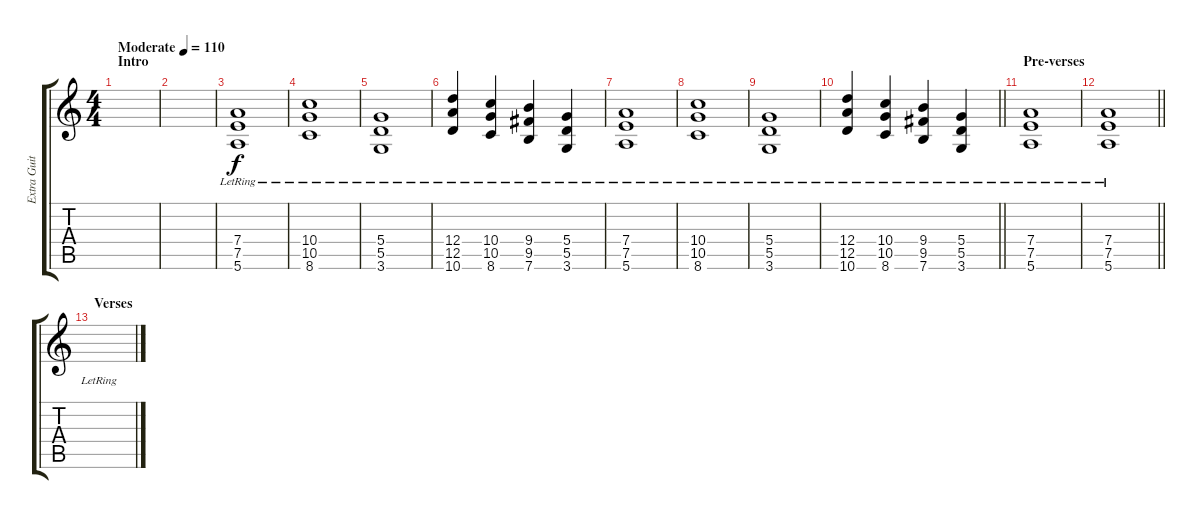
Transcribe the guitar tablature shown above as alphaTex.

\track ("Extra Guitar" "Extra Guit") {instrument overdrivenguitar}
\staff {score tabs}
\tuning (E4 B3 G3 D3 A2 E2) {hide}
\ts (4 4)
\section ("" "Intro")
\tempo (110 "Moderate")
\clef g2
\ks c
|
|
(7.4{lr} 7.5{lr} 5.6{lr}).1 |
(10.4{lr} 10.5{lr} 8.6{lr}).1 |
(5.4{lr} 5.5{lr} 3.6{lr}).1 |
(12.4{lr} 12.5{lr} 10.6{lr}).4 (10.4{lr} 10.5{lr} 8.6{lr}).4 (9.4{lr} 9.5{lr} 7.6{lr}).4 (5.4{lr} 5.5{lr} 3.6{lr}).4 |
(7.4{lr} 7.5{lr} 5.6{lr}).1 |
(10.4{lr} 10.5{lr} 8.6{lr}).1 |
(5.4{lr} 5.5{lr} 3.6{lr}).1 |
\barLineRight lightlight
(12.4{lr} 12.5{lr} 10.6{lr}).4 (10.4{lr} 10.5{lr} 8.6{lr}).4 (9.4{lr} 9.5{lr} 7.6{lr}).4 (5.4{lr} 5.5{lr} 3.6{lr}).4 |
\section ("" "Pre-verses")
(7.4{lr} 7.5{lr} 5.6{lr}).1 |
\barLineRight lightlight
(7.4{lr} 7.5{lr} 5.6{lr}).1 |
\section ("" "Verses")
